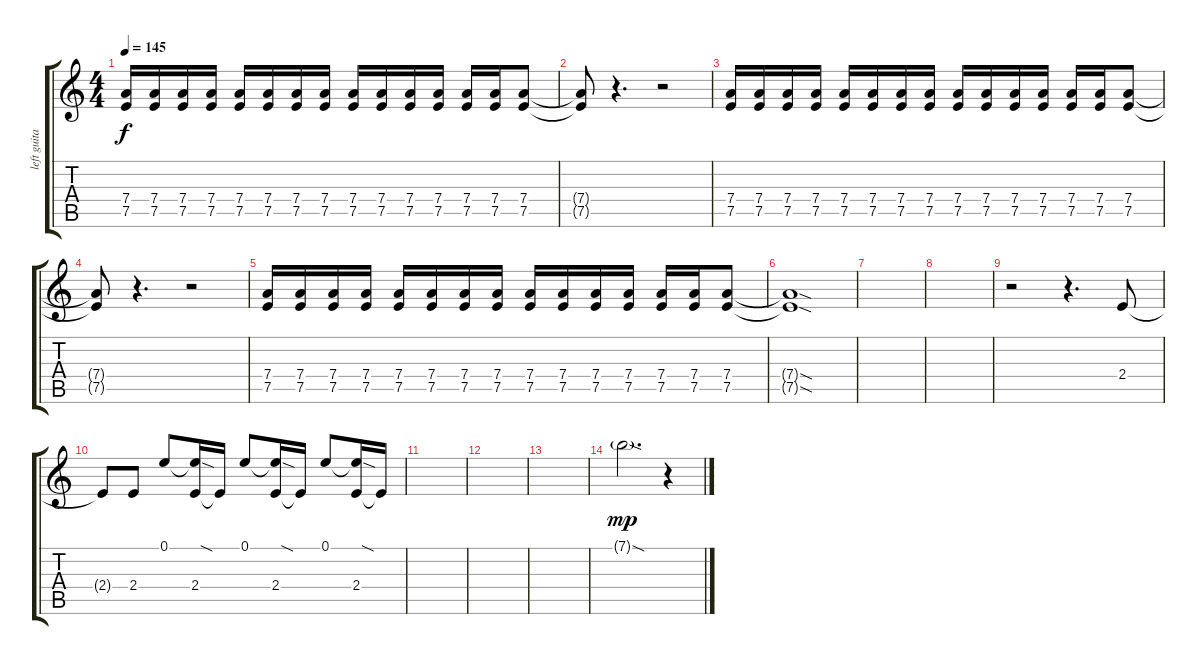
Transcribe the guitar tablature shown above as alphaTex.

\track ("left guitars" "left guita") {instrument overdrivenguitar}
\staff {score tabs}
\tuning (E4 B3 G3 D3 A2 E2) {hide}
\ts (4 4)
\tempo 145
\clef g2
\ks c
(7.4 7.5).16{dy f} (7.4 7.5).16 (7.4 7.5).16 (7.4 7.5).16 (7.4 7.5).16 (7.4 7.5).16 (7.4 7.5).16 (7.4 7.5).16 (7.4 7.5).16 (7.4 7.5).16 (7.4 7.5).16 (7.4 7.5).16 (7.4 7.5).16 (7.4 7.5).16 (7.4 7.5).8 |
(7.4{t} 7.5{t}).8 r.4{d} r.2 |
(7.4 7.5).16 (7.4 7.5).16 (7.4 7.5).16 (7.4 7.5).16 (7.4 7.5).16 (7.4 7.5).16 (7.4 7.5).16 (7.4 7.5).16 (7.4 7.5).16 (7.4 7.5).16 (7.4 7.5).16 (7.4 7.5).16 (7.4 7.5).16 (7.4 7.5).16 (7.4 7.5).8 |
(7.4{t} 7.5{t}).8 r.4{d} r.2 |
(7.4 7.5).16 (7.4 7.5).16 (7.4 7.5).16 (7.4 7.5).16 (7.4 7.5).16 (7.4 7.5).16 (7.4 7.5).16 (7.4 7.5).16 (7.4 7.5).16 (7.4 7.5).16 (7.4 7.5).16 (7.4 7.5).16 (7.4 7.5).16 (7.4 7.5).16 (7.4 7.5).8 |
(7.4{sod t} 7.5{sod t}).1 |
|
|
r.2 r.4{d} 2.4.8 |
2.4{t}.8 2.4.8 0.1.8 (0.1{sod t} 2.4).16 2.4{t}.16 0.1.8 (0.1{sod t} 2.4).16 2.4{t}.16 0.1.8 (0.1{sod t} 2.4).16 2.4{t}.16 |
|
|
|
7.1{sod g}.2{d dy mp} r.4
